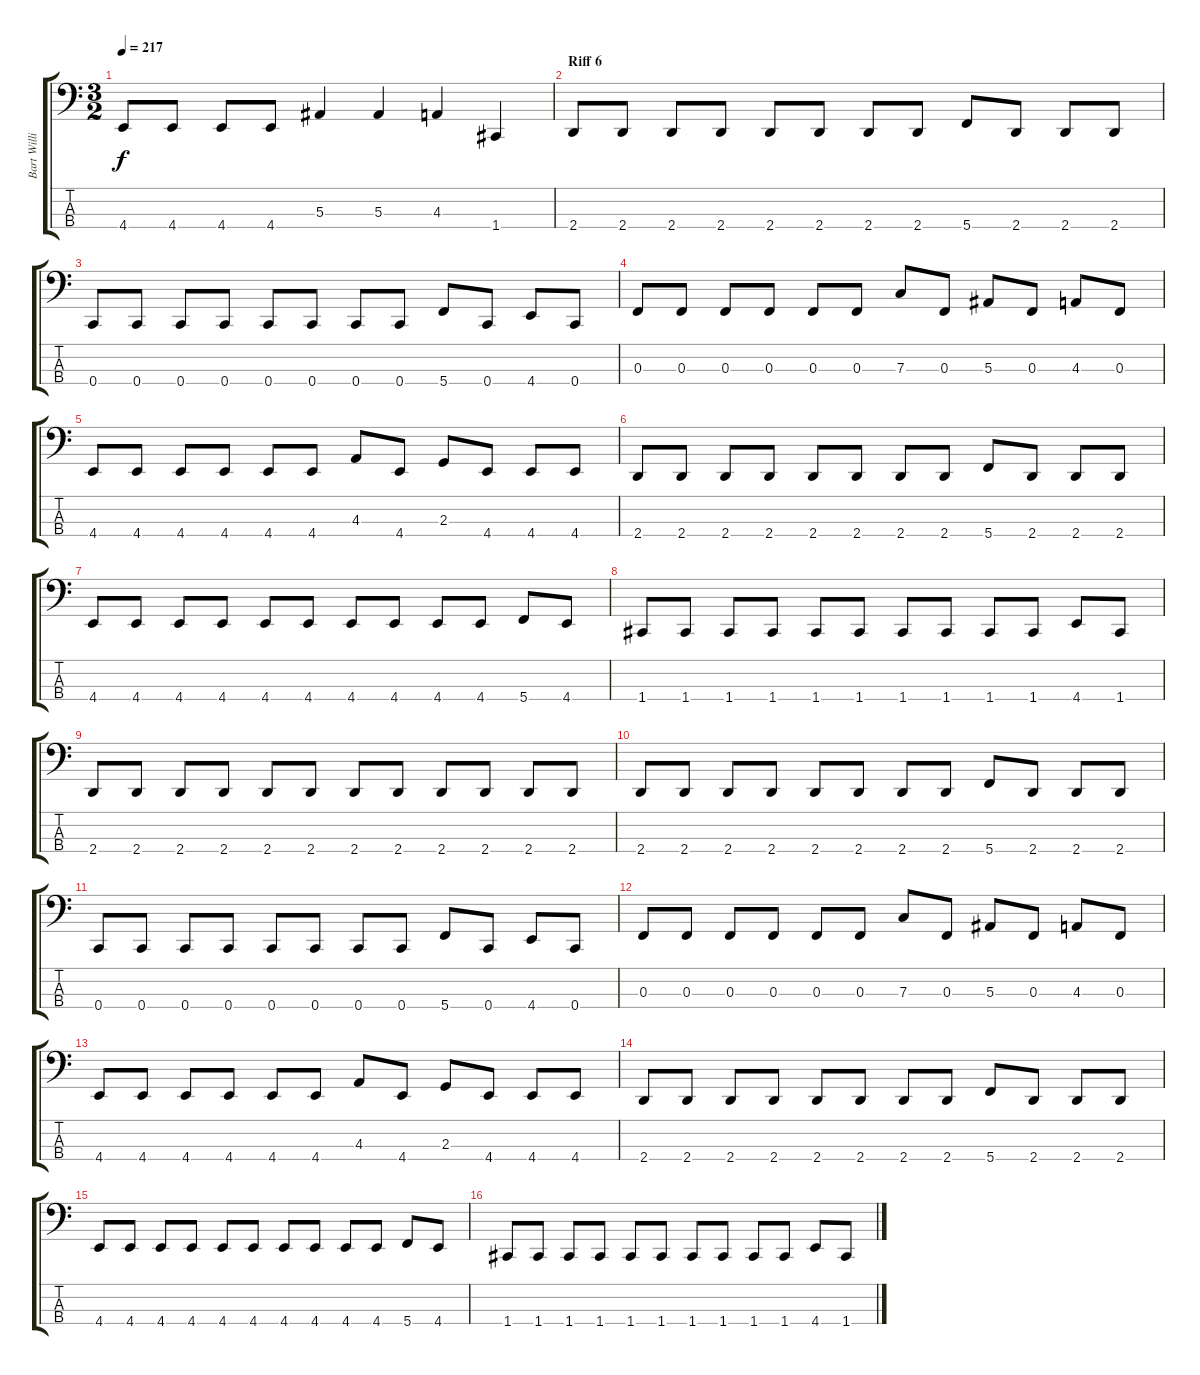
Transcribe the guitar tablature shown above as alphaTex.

\track ("Bart Williams (Bass)" "Bart Willi") {instrument electricbassfinger}
\staff {score tabs}
\tuning (Eb2 Bb1 F1 C1) {hide}
\ts (3 2)
\tempo 217
\clef f4
\ks c
4.4.8{dy f} 4.4.8 4.4.8 4.4.8 5.3.4 5.3.4 4.3.4 1.4.4 |
\section ("" "Riff 6")
2.4.8 2.4.8 2.4.8 2.4.8 2.4.8 2.4.8 2.4.8 2.4.8 5.4.8 2.4.8 2.4.8 2.4.8 |
0.4.8 0.4.8 0.4.8 0.4.8 0.4.8 0.4.8 0.4.8 0.4.8 5.4.8 0.4.8 4.4.8 0.4.8 |
0.3.8 0.3.8 0.3.8 0.3.8 0.3.8 0.3.8 7.3.8 0.3.8 5.3.8 0.3.8 4.3.8 0.3.8 |
4.4.8 4.4.8 4.4.8 4.4.8 4.4.8 4.4.8 4.3.8 4.4.8 2.3.8 4.4.8 4.4.8 4.4.8 |
2.4.8 2.4.8 2.4.8 2.4.8 2.4.8 2.4.8 2.4.8 2.4.8 5.4.8 2.4.8 2.4.8 2.4.8 |
4.4.8 4.4.8 4.4.8 4.4.8 4.4.8 4.4.8 4.4.8 4.4.8 4.4.8 4.4.8 5.4.8 4.4.8 |
1.4.8 1.4.8 1.4.8 1.4.8 1.4.8 1.4.8 1.4.8 1.4.8 1.4.8 1.4.8 4.4.8 1.4.8 |
2.4.8 2.4.8 2.4.8 2.4.8 2.4.8 2.4.8 2.4.8 2.4.8 2.4.8 2.4.8 2.4.8 2.4.8 |
2.4.8 2.4.8 2.4.8 2.4.8 2.4.8 2.4.8 2.4.8 2.4.8 5.4.8 2.4.8 2.4.8 2.4.8 |
0.4.8 0.4.8 0.4.8 0.4.8 0.4.8 0.4.8 0.4.8 0.4.8 5.4.8 0.4.8 4.4.8 0.4.8 |
0.3.8 0.3.8 0.3.8 0.3.8 0.3.8 0.3.8 7.3.8 0.3.8 5.3.8 0.3.8 4.3.8 0.3.8 |
4.4.8 4.4.8 4.4.8 4.4.8 4.4.8 4.4.8 4.3.8 4.4.8 2.3.8 4.4.8 4.4.8 4.4.8 |
2.4.8 2.4.8 2.4.8 2.4.8 2.4.8 2.4.8 2.4.8 2.4.8 5.4.8 2.4.8 2.4.8 2.4.8 |
4.4.8 4.4.8 4.4.8 4.4.8 4.4.8 4.4.8 4.4.8 4.4.8 4.4.8 4.4.8 5.4.8 4.4.8 |
1.4.8 1.4.8 1.4.8 1.4.8 1.4.8 1.4.8 1.4.8 1.4.8 1.4.8 1.4.8 4.4.8 1.4.8
